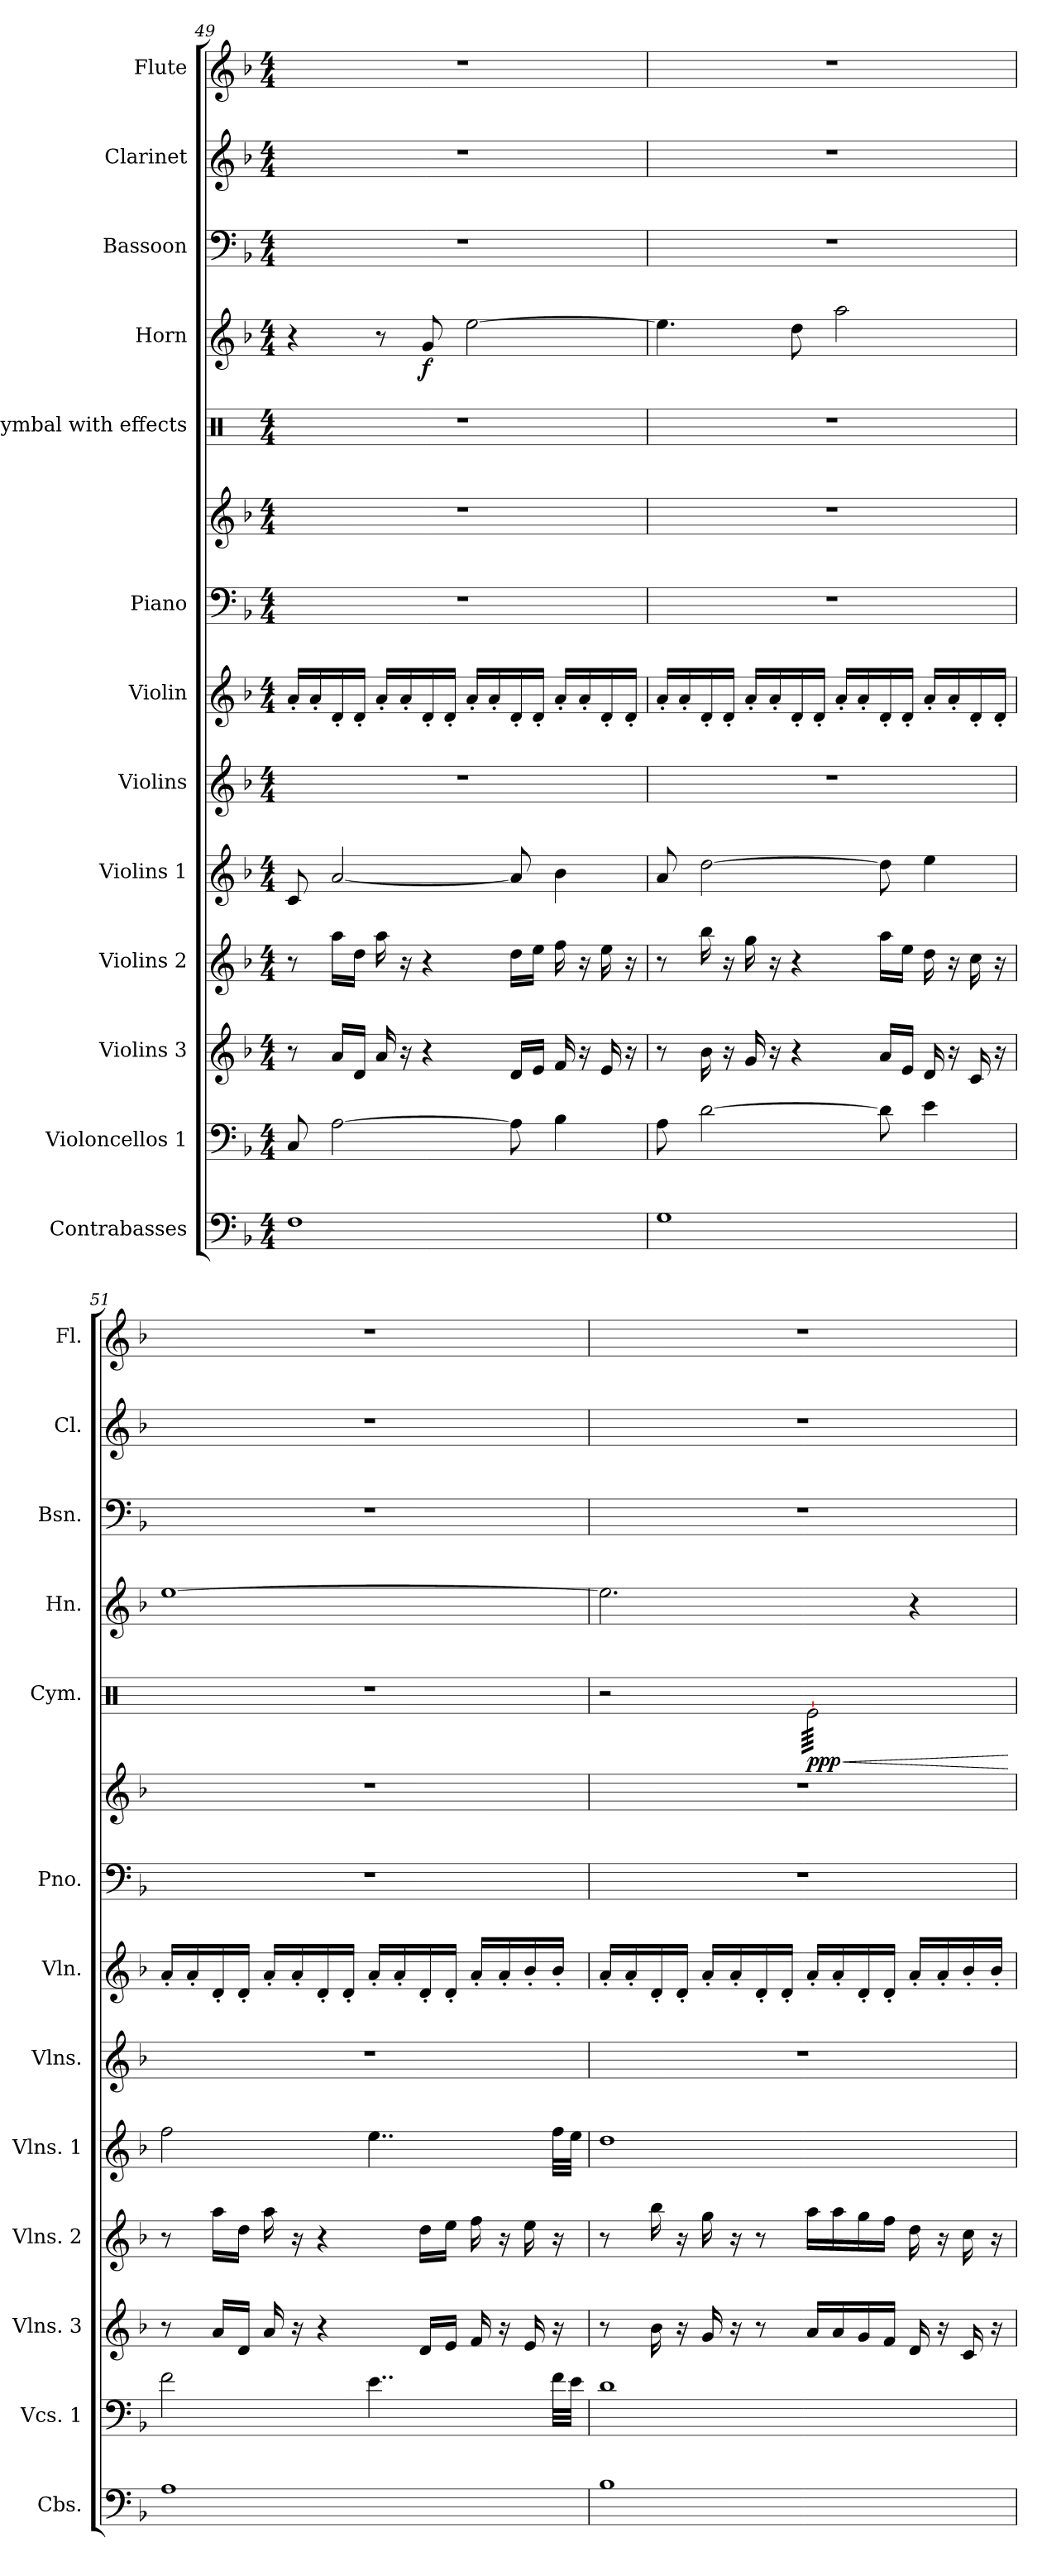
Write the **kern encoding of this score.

**kern	**kern	**kern	**kern	**kern	**kern	**kern	**kern	**kern	**kern	**dynam	**kern	**dynam	**kern	**kern	**kern
*part13	*part12	*part11	*part10	*part9	*part8	*part7	*part6	*part6	*part5	*part5	*part4	*part4	*part3	*part2	*part1
*staff14	*staff13	*staff12	*staff11	*staff10	*staff9	*staff8	*staff7	*staff6	*staff5	*staff5	*staff4	*staff4	*staff3	*staff2	*staff1
*I"Contrabasses	*I"Violoncellos 1	*I"Violins 3	*I"Violins 2	*I"Violins 1	*I"Violins	*I"Violin	*I"Piano	*	*I"Cymbal with effects	*	*I"Horn	*	*I"Bassoon	*I"Clarinet	*I"Flute
*I'Cbs.	*I'Vcs. 1	*I'Vlns. 3	*I'Vlns. 2	*I'Vlns. 1	*I'Vlns.	*I'Vln.	*I'Pno.	*	*I'Cym.	*	*I'Hn.	*	*I'Bsn.	*I'Cl.	*I'Fl.
!!LO:PB:g=z
*clefF4	*clefF4	*clefG2	*clefG2	*clefG2	*clefG2	*clefG2	*clefF4	*clefG2	*clefX	*	*clefG2	*	*clefF4	*clefG2	*clefG2
*ITrd7c12	*	*	*	*	*	*	*	*	*	*	*ITrd4c7	*	*	*ITrd1c2	*
*k[b-]	*k[b-]	*k[b-]	*k[b-]	*k[b-]	*k[b-]	*k[b-]	*k[b-]	*k[b-]	*k[]	*	*k[b-e-]	*	*k[b-]	*k[b-e-a-]	*k[b-]
*M4/4	*M4/4	*M4/4	*M4/4	*M4/4	*M4/4	*M4/4	*M4/4	*M4/4	*M4/4	*	*M4/4	*	*M4/4	*M4/4	*M4/4
=49	=49	=49	=49	=49	=49	=49	=49	=49	=49	=49	=49	=49	=49	=49	=49
1FF	8C/	8r	8r	8c/	1r	16a'/LL	1r	1r	1r	.	4r	.	1r	1r	1r
.	.	.	.	.	.	16a'/	.	.	.	.	.	.	.	.	.
.	[2A\	16a/LL	16aa\LL	[2a/	.	16d'/	.	.	.	.	.	.	.	.	.
.	.	16d/JJ	16dd\JJ	.	.	16d'/JJ	.	.	.	.	.	.	.	.	.
.	.	16a/	16aa\	.	.	16a'/LL	.	.	.	.	8r	.	.	.	.
.	.	16r	16r	.	.	16a'/	.	.	.	.	.	.	.	.	.
!	!	!	!	!	!	!	!	!	!	!	!	!LO:DY:b	!	!	!
.	.	4r	4r	.	.	16d'/	.	.	.	.	8c/	f	.	.	.
.	.	.	.	.	.	16d'/JJ	.	.	.	.	.	.	.	.	.
.	.	.	.	.	.	16a'/LL	.	.	.	.	[2a\	.	.	.	.
.	.	.	.	.	.	16a'/	.	.	.	.	.	.	.	.	.
.	8A\]	16d/LL	16dd\LL	8a/]	.	16d'/	.	.	.	.	.	.	.	.	.
.	.	16e/JJ	16ee\JJ	.	.	16d'/JJ	.	.	.	.	.	.	.	.	.
.	4B-\	16f/	16ff\	4b-\	.	16a'/LL	.	.	.	.	.	.	.	.	.
.	.	16r	16r	.	.	16a'/	.	.	.	.	.	.	.	.	.
.	.	16e/	16ee\	.	.	16d'/	.	.	.	.	.	.	.	.	.
.	.	16r	16r	.	.	16d'/JJ	.	.	.	.	.	.	.	.	.
=50	=50	=50	=50	=50	=50	=50	=50	=50	=50	=50	=50	=50	=50	=50	=50
1GG	8A\	8r	8r	8a/	1r	16a'/LL	1r	1r	1r	.	4.a\]	.	1r	1r	1r
.	.	.	.	.	.	16a'/	.	.	.	.	.	.	.	.	.
.	[2d\	16b-\	16bb-\	[2dd\	.	16d'/	.	.	.	.	.	.	.	.	.
.	.	16r	16r	.	.	16d'/JJ	.	.	.	.	.	.	.	.	.
.	.	16g/	16gg\	.	.	16a'/LL	.	.	.	.	.	.	.	.	.
.	.	16r	16r	.	.	16a'/	.	.	.	.	.	.	.	.	.
.	.	4r	4r	.	.	16d'/	.	.	.	.	8g\	.	.	.	.
.	.	.	.	.	.	16d'/JJ	.	.	.	.	.	.	.	.	.
.	.	.	.	.	.	16a'/LL	.	.	.	.	2dd\	.	.	.	.
.	.	.	.	.	.	16a'/	.	.	.	.	.	.	.	.	.
.	8d\]	16a/LL	16aa\LL	8dd\]	.	16d'/	.	.	.	.	.	.	.	.	.
.	.	16e/JJ	16ee\JJ	.	.	16d'/JJ	.	.	.	.	.	.	.	.	.
.	4e\	16d/	16dd\	4ee\	.	16a'/LL	.	.	.	.	.	.	.	.	.
.	.	16r	16r	.	.	16a'/	.	.	.	.	.	.	.	.	.
.	.	16c/	16cc\	.	.	16d'/	.	.	.	.	.	.	.	.	.
.	.	16r	16r	.	.	16d'/JJ	.	.	.	.	.	.	.	.	.
=51	=51	=51	=51	=51	=51	=51	=51	=51	=51	=51	=51	=51	=51	=51	=51
1AA	2f\	8r	8r	2ff\	1r	16a'/LL	1r	1r	1r	.	[1a	.	1r	1r	1r
.	.	.	.	.	.	16a'/	.	.	.	.	.	.	.	.	.
.	.	16a/LL	16aa\LL	.	.	16d'/	.	.	.	.	.	.	.	.	.
.	.	16d/JJ	16dd\JJ	.	.	16d'/JJ	.	.	.	.	.	.	.	.	.
.	.	16a/	16aa\	.	.	16a'/LL	.	.	.	.	.	.	.	.	.
.	.	16r	16r	.	.	16a'/	.	.	.	.	.	.	.	.	.
.	.	4r	4r	.	.	16d'/	.	.	.	.	.	.	.	.	.
.	.	.	.	.	.	16d'/JJ	.	.	.	.	.	.	.	.	.
.	4..e\	.	.	4..ee\	.	16a'/LL	.	.	.	.	.	.	.	.	.
.	.	.	.	.	.	16a'/	.	.	.	.	.	.	.	.	.
.	.	16d/LL	16dd\LL	.	.	16d'/	.	.	.	.	.	.	.	.	.
.	.	16e/JJ	16ee\JJ	.	.	16d'/JJ	.	.	.	.	.	.	.	.	.
.	.	16f/	16ff\	.	.	16a'/LL	.	.	.	.	.	.	.	.	.
.	.	16r	16r	.	.	16a'/	.	.	.	.	.	.	.	.	.
.	.	16e/	16ee\	.	.	16b-'/	.	.	.	.	.	.	.	.	.
.	32f\LLL	16r	16r	32ff\LLL	.	16b-'/JJ	.	.	.	.	.	.	.	.	.
.	32e\JJJ	.	.	32ee\JJJ	.	.	.	.	.	.	.	.	.	.	.
=52	=52	=52	=52	=52	=52	=52	=52	=52	=52	=52	=52	=52	=52	=52	=52
1BB-	1d	8r	8r	1dd	1r	16a'/LL	1r	1r	2r	.	2.a\]	.	1r	1r	1r
.	.	.	.	.	.	16a'/	.	.	.	.	.	.	.	.	.
.	.	16b-\	16bb-\	.	.	16d'/	.	.	.	.	.	.	.	.	.
.	.	16r	16r	.	.	16d'/JJ	.	.	.	.	.	.	.	.	.
.	.	16g/	16gg\	.	.	16a'/LL	.	.	.	.	.	.	.	.	.
.	.	16r	16r	.	.	16a'/	.	.	.	.	.	.	.	.	.
.	.	8r	8r	.	.	16d'/	.	.	.	.	.	.	.	.	.
.	.	.	.	.	.	16d'/JJ	.	.	.	.	.	.	.	.	.
!	!	!	!	!	!	!	!	!	!	!LO:HP:b	!	!	!	!	!
!	!	!	!	!	!	!	!	!	!	!LO:DY:n=1:b	!	!	!	!	!
*	*	*	*	*	*	*	*	*	*tremolo	*	*	*	*	*	*
.	.	16a/LL	16aa\LL	.	.	16a'/LL	.	.	[64Re\LLLL	< ppp	.	.	.	.	.
.	.	.	.	.	.	.	.	.	64Re\	.	.	.	.	.	.
.	.	.	.	.	.	.	.	.	64Re\	.	.	.	.	.	.
.	.	.	.	.	.	.	.	.	64Re\	.	.	.	.	.	.
.	.	16a/	16aa\	.	.	16a'/	.	.	64Re\	.	.	.	.	.	.
.	.	.	.	.	.	.	.	.	64Re\	.	.	.	.	.	.
.	.	.	.	.	.	.	.	.	64Re\	.	.	.	.	.	.
.	.	.	.	.	.	.	.	.	64Re\	.	.	.	.	.	.
.	.	16g/	16gg\	.	.	16d'/	.	.	64Re\	.	.	.	.	.	.
.	.	.	.	.	.	.	.	.	64Re\	.	.	.	.	.	.
.	.	.	.	.	.	.	.	.	64Re\	.	.	.	.	.	.
.	.	.	.	.	.	.	.	.	64Re\	.	.	.	.	.	.
.	.	16f/JJ	16ff\JJ	.	.	16d'/JJ	.	.	64Re\	.	.	.	.	.	.
.	.	.	.	.	.	.	.	.	64Re\	.	.	.	.	.	.
.	.	.	.	.	.	.	.	.	64Re\	.	.	.	.	.	.
.	.	.	.	.	.	.	.	.	64Re\	.	.	.	.	.	.
.	.	16d/	16dd\	.	.	16a'/LL	.	.	64Re\	.	4r	.	.	.	.
.	.	.	.	.	.	.	.	.	64Re\	.	.	.	.	.	.
.	.	.	.	.	.	.	.	.	64Re\	.	.	.	.	.	.
.	.	.	.	.	.	.	.	.	64Re\	.	.	.	.	.	.
.	.	16r	16r	.	.	16a'/	.	.	64Re\	.	.	.	.	.	.
.	.	.	.	.	.	.	.	.	64Re\	.	.	.	.	.	.
.	.	.	.	.	.	.	.	.	64Re\	.	.	.	.	.	.
.	.	.	.	.	.	.	.	.	64Re\	.	.	.	.	.	.
.	.	16c/	16cc\	.	.	16b-'/	.	.	64Re\	.	.	.	.	.	.
.	.	.	.	.	.	.	.	.	64Re\	.	.	.	.	.	.
.	.	.	.	.	.	.	.	.	64Re\	.	.	.	.	.	.
.	.	.	.	.	.	.	.	.	64Re\	.	.	.	.	.	.
.	.	16r	16r	.	.	16b-'/JJ	.	.	64Re\	.	.	.	.	.	.
.	.	.	.	.	.	.	.	.	64Re\	.	.	.	.	.	.
.	.	.	.	.	.	.	.	.	64Re\	.	.	.	.	.	.
.	.	.	.	.	.	.	.	.	64Re\JJJJ	.	.	.	.	.	.
*	*	*	*	*	*	*	*	*	*Xtremolo	*	*	*	*	*	*
.	.	.	.	.	.	.	.	.	.	[	.	.	.	.	.
=	=	=	=	=	=	=	=	=	=	=	=	=	=	=	=
*-	*-	*-	*-	*-	*-	*-	*-	*-	*-	*-	*-	*-	*-	*-	*-
